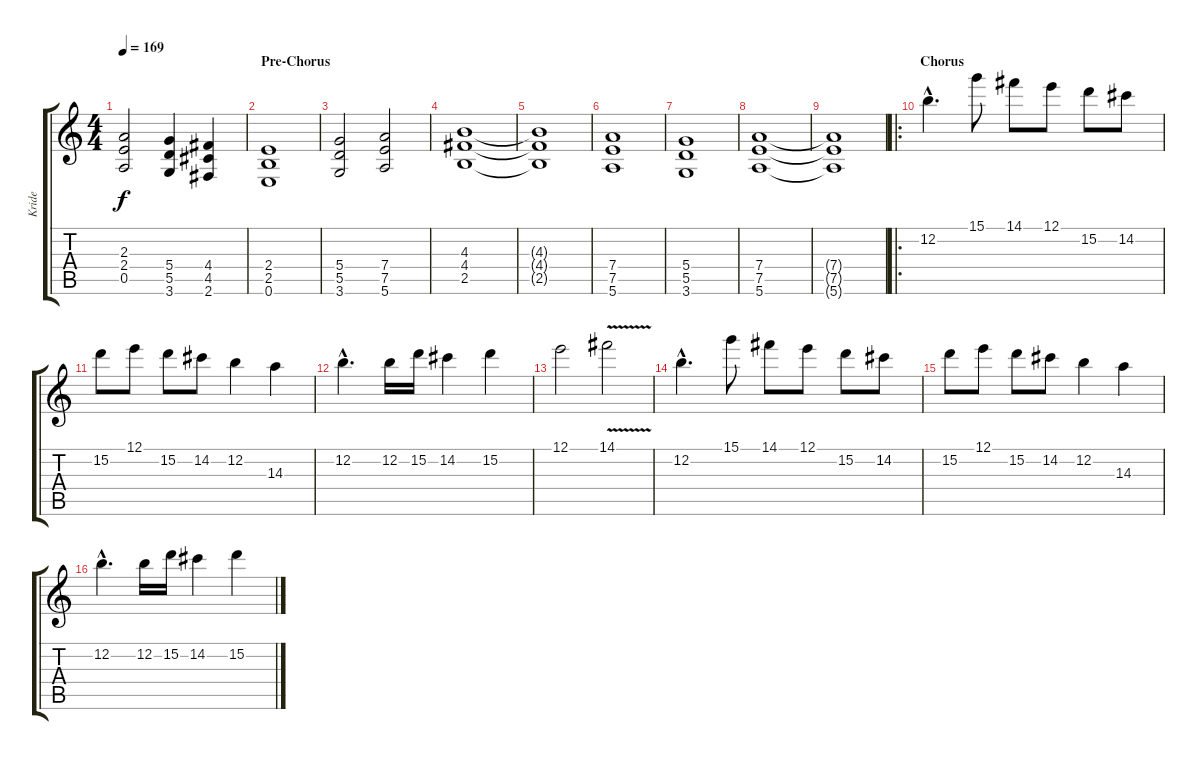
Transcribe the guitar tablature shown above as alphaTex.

\track ("Kride" "Kride") {instrument distortionguitar}
\staff {score tabs}
\tuning (E4 B3 G3 D3 A2 E2) {hide}
\ts (4 4)
\tempo 169
\clef g2
\ks c
(2.3 2.4 0.5).2{dy f} (5.4 5.5 3.6).4 (4.4 4.5 2.6).4 |
\section ("" "Pre-Chorus")
(2.4 2.5 0.6).1 |
(5.4 5.5 3.6).2 (7.4 7.5 5.6).2 |
(4.3 4.4 2.5).1 |
(4.3{t} 4.4{t} 2.5{t}).1 |
(7.4 7.5 5.6).1 |
(5.4 5.5 3.6).1 |
(7.4 7.5 5.6).1 |
(7.4{t} 7.5{t} 5.6{t}).1 |
\ro
\section ("" "Chorus")
12.2{hac}.4{d} 15.1.8 14.1.8 12.1.8 15.2.8 14.2.8 |
15.2.8 12.1.8 15.2.8 14.2.8 12.2.4 14.3.4 |
12.2{hac}.4{d} 12.2.16 15.2.16 14.2.4 15.2.4 |
12.1.2 14.1{v}.2 |
12.2{hac}.4{d} 15.1.8 14.1.8 12.1.8 15.2.8 14.2.8 |
15.2.8 12.1.8 15.2.8 14.2.8 12.2.4 14.3.4 |
12.2{hac}.4{d} 12.2.16 15.2.16 14.2.4 15.2.4
